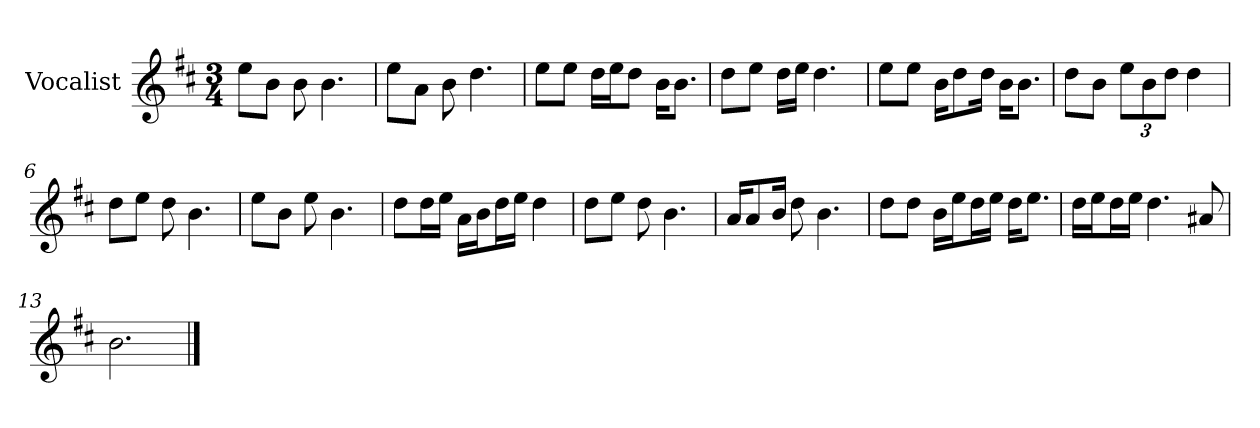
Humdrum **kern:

**kern
*part1
*staff1
*I"Vocalist
*k[f#c#]
*D:
*M3/4
=
8eeL
8bJ
8b
4.b
=1
8eeL
8aJ
8b
4.dd
=2
8eeL
8eeJ
16ddLL
16eeJ
8ddJ
16bKL
8.bJ
=3
8ddL
8eeJ
16ddLL
16eeJJ
4.dd
=4
8eeL
8eeJ
16bKL
8dd
16ddJk
16bKL
8.bJ
=5
8ddL
8bJ
12eeL
12b
12ddJ
4dd
=6
8ddL
8eeJ
8dd
4.b
=7
8eeL
8bJ
8ee
4.b
=8
8ddL
16ddL
16eeJJ
16aLL
16bJ
16ddL
16eeJJ
4dd
=9
8ddL
8eeJ
8dd
4.b
=10
16aKL
8a
16bJk
8dd
4.b
=11
8ddL
8ddJ
16bLL
16eeJ
16ddL
16eeJJ
16ddKL
8.eeJ
=12
16ddLL
16eeJ
16ddL
16eeJJ
4.dd
8a#X
=13
2.b
==
*-
